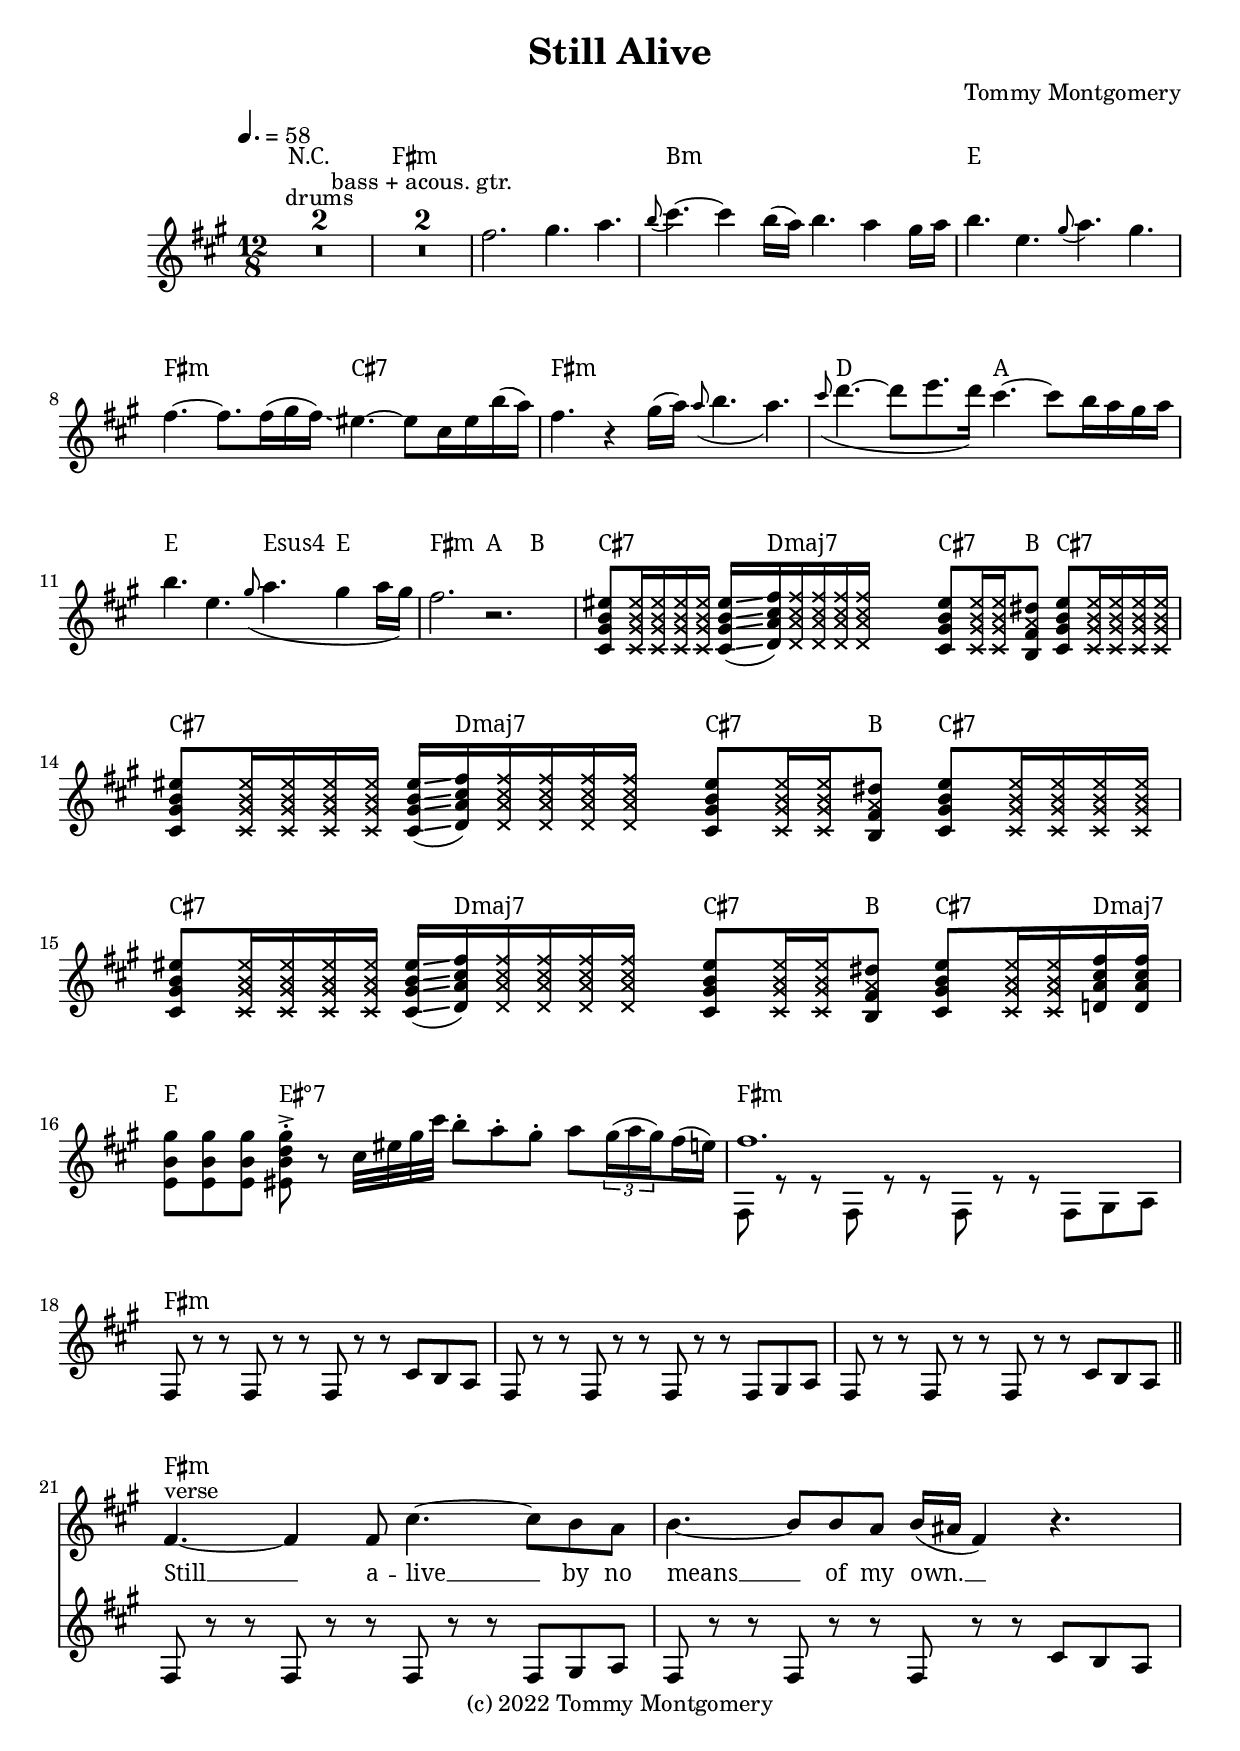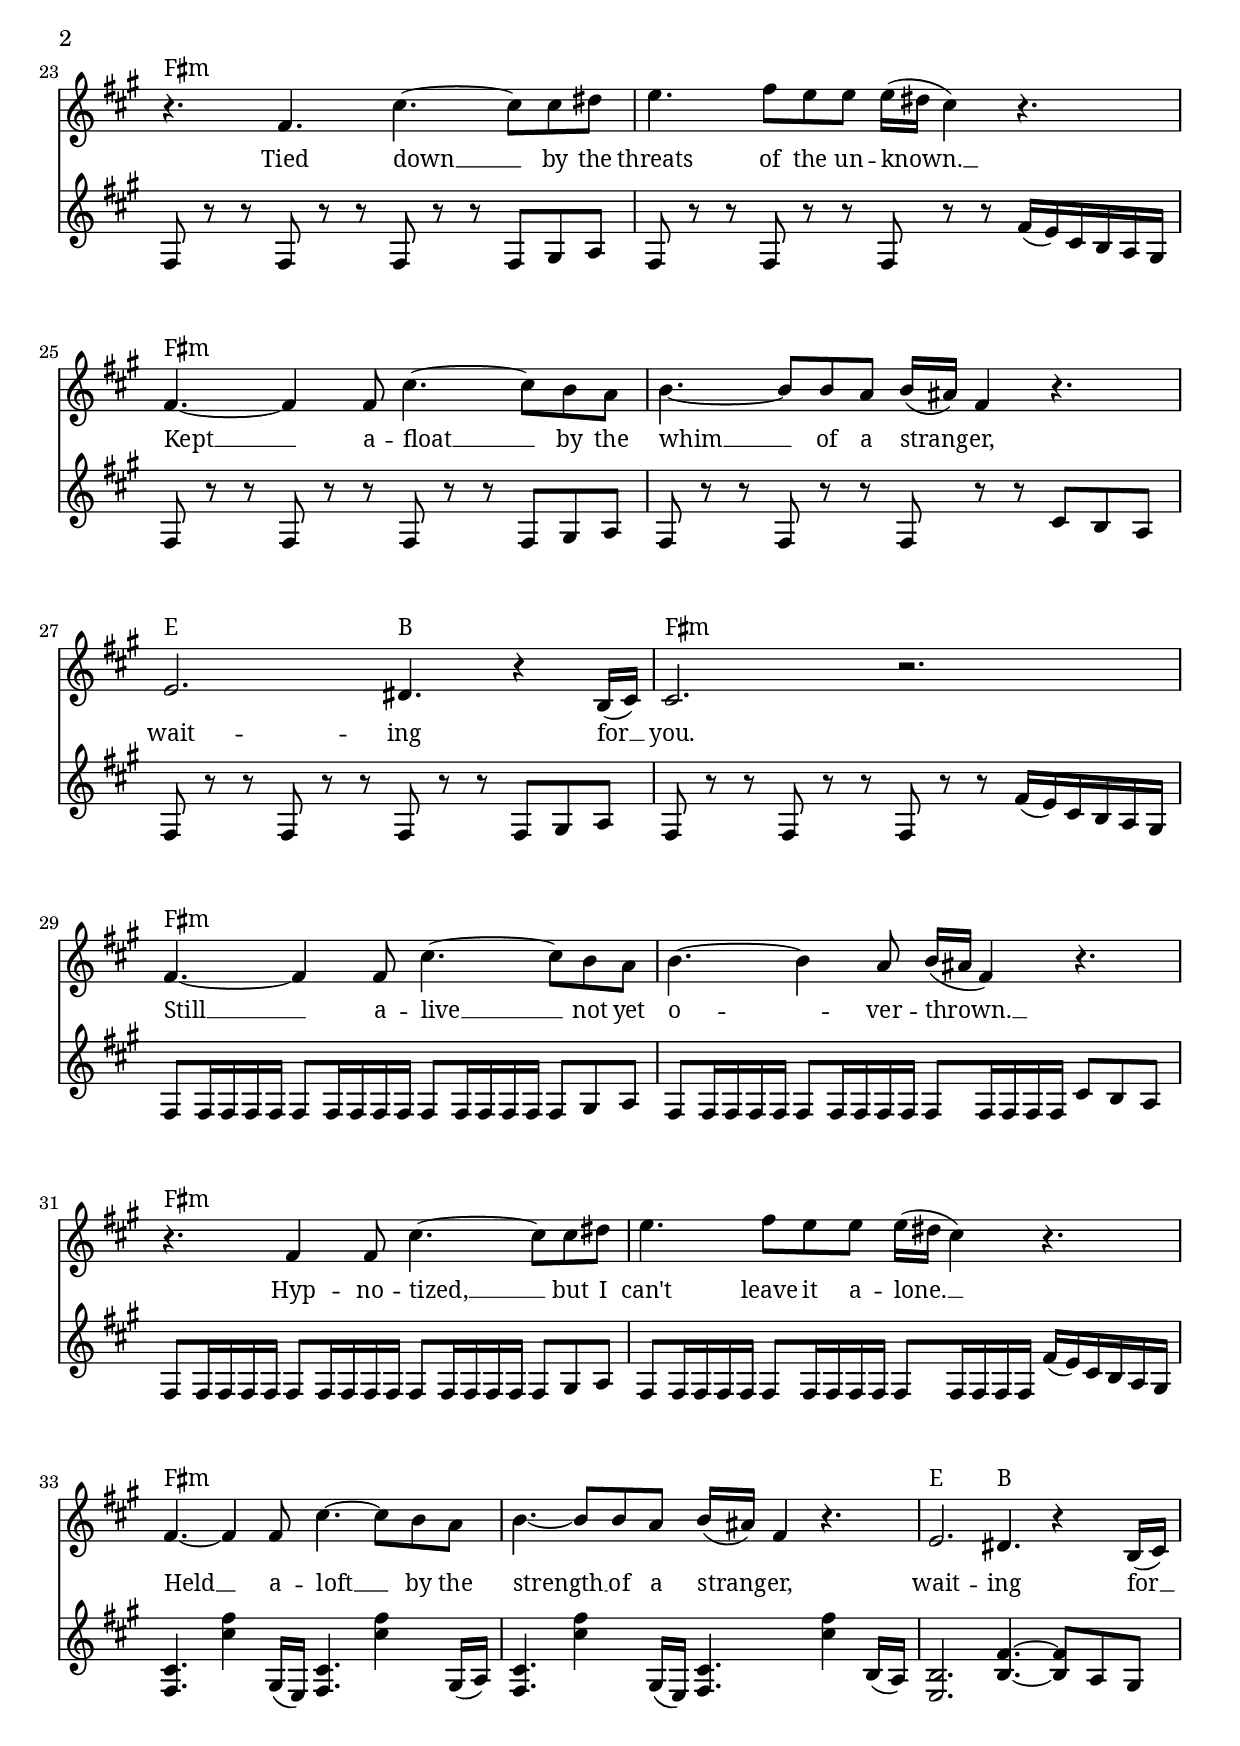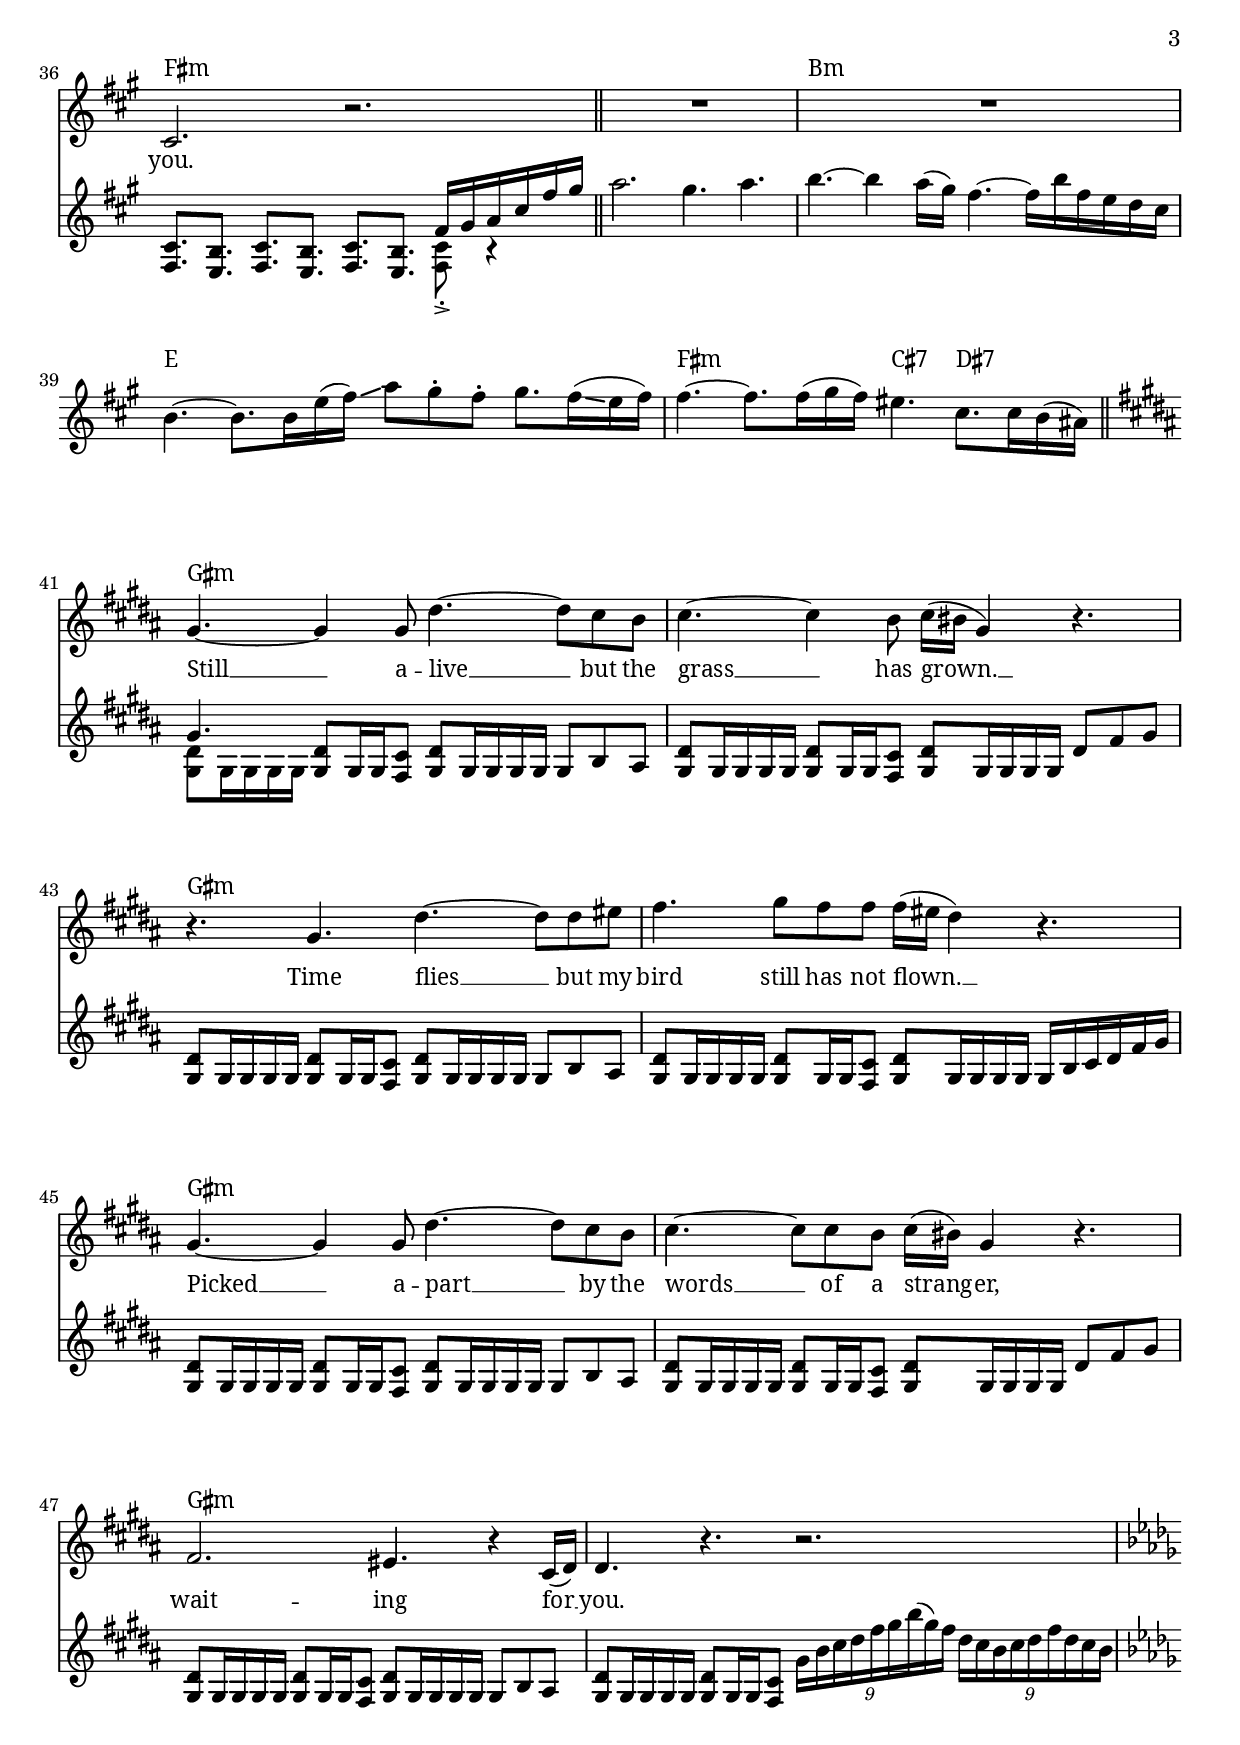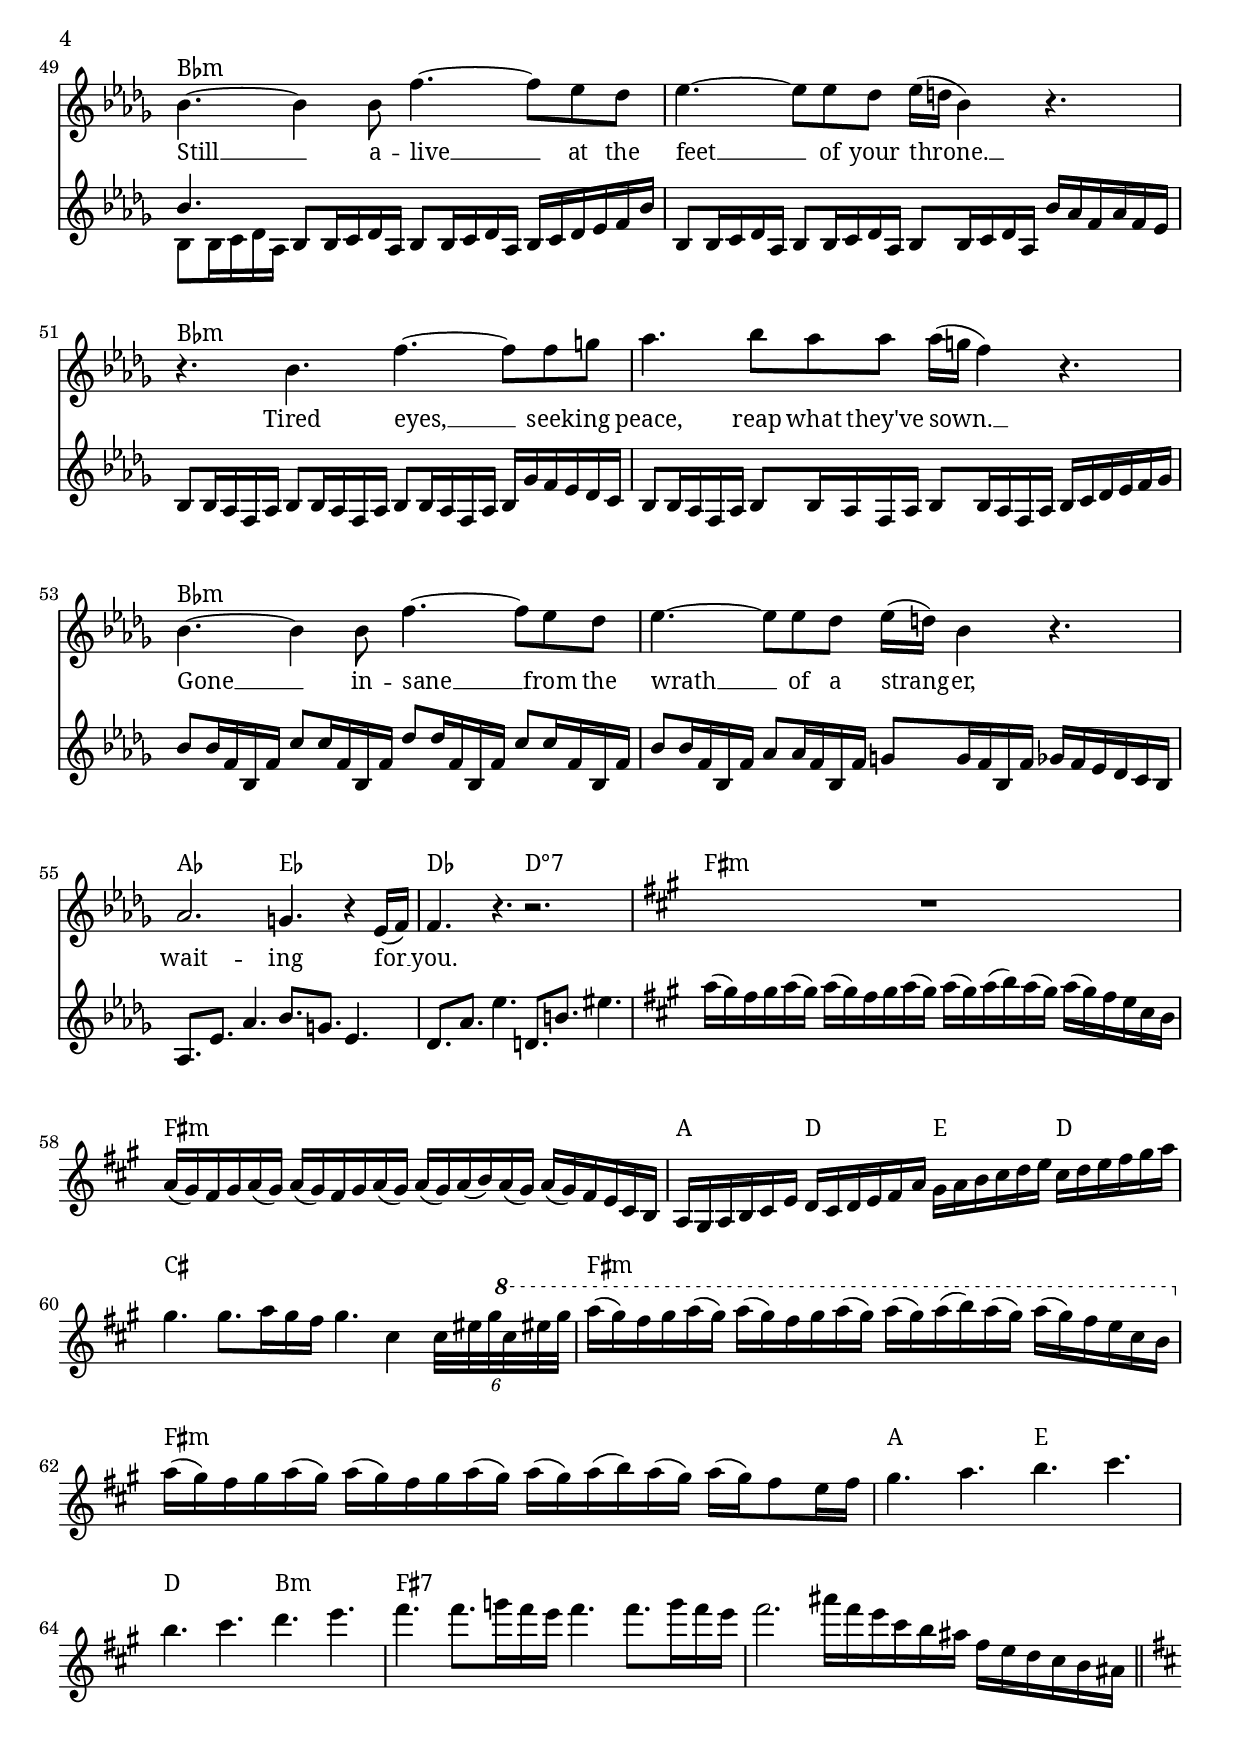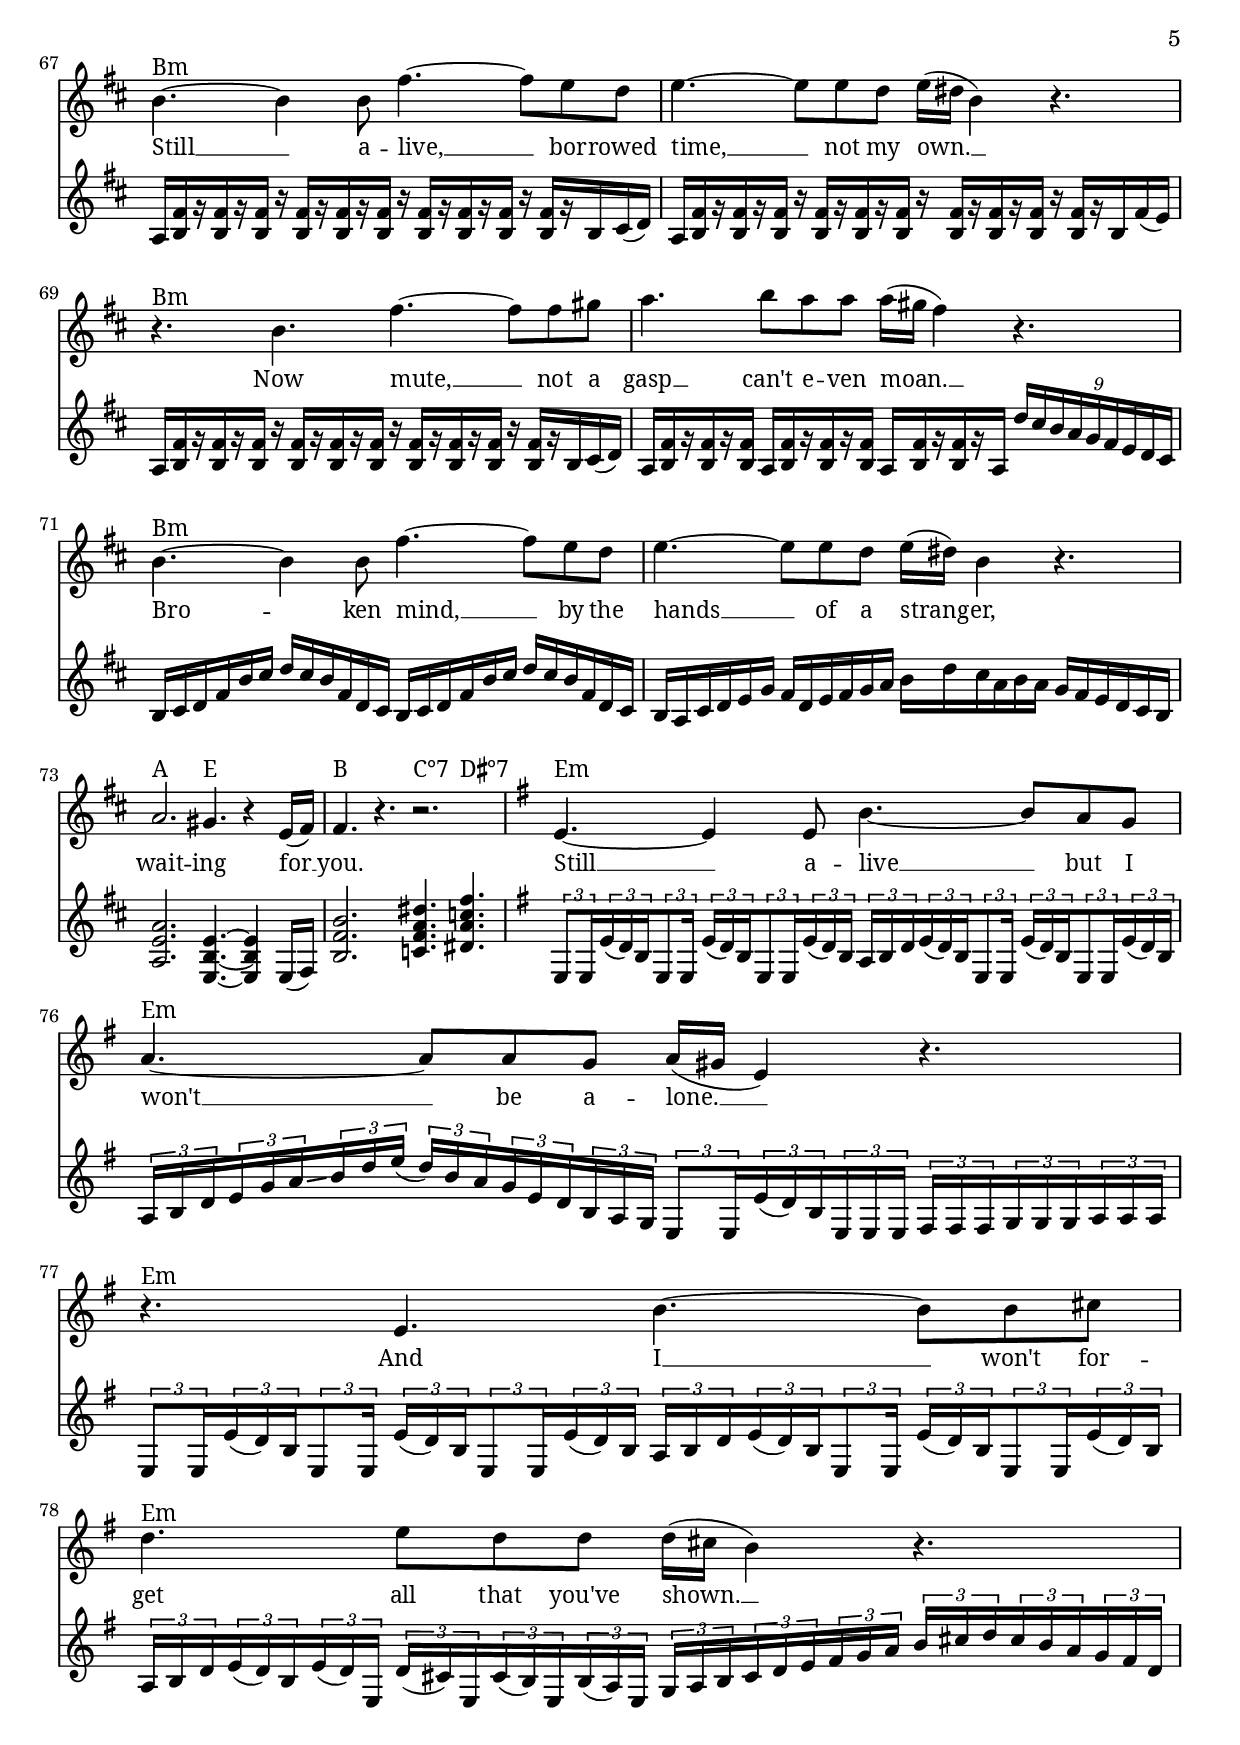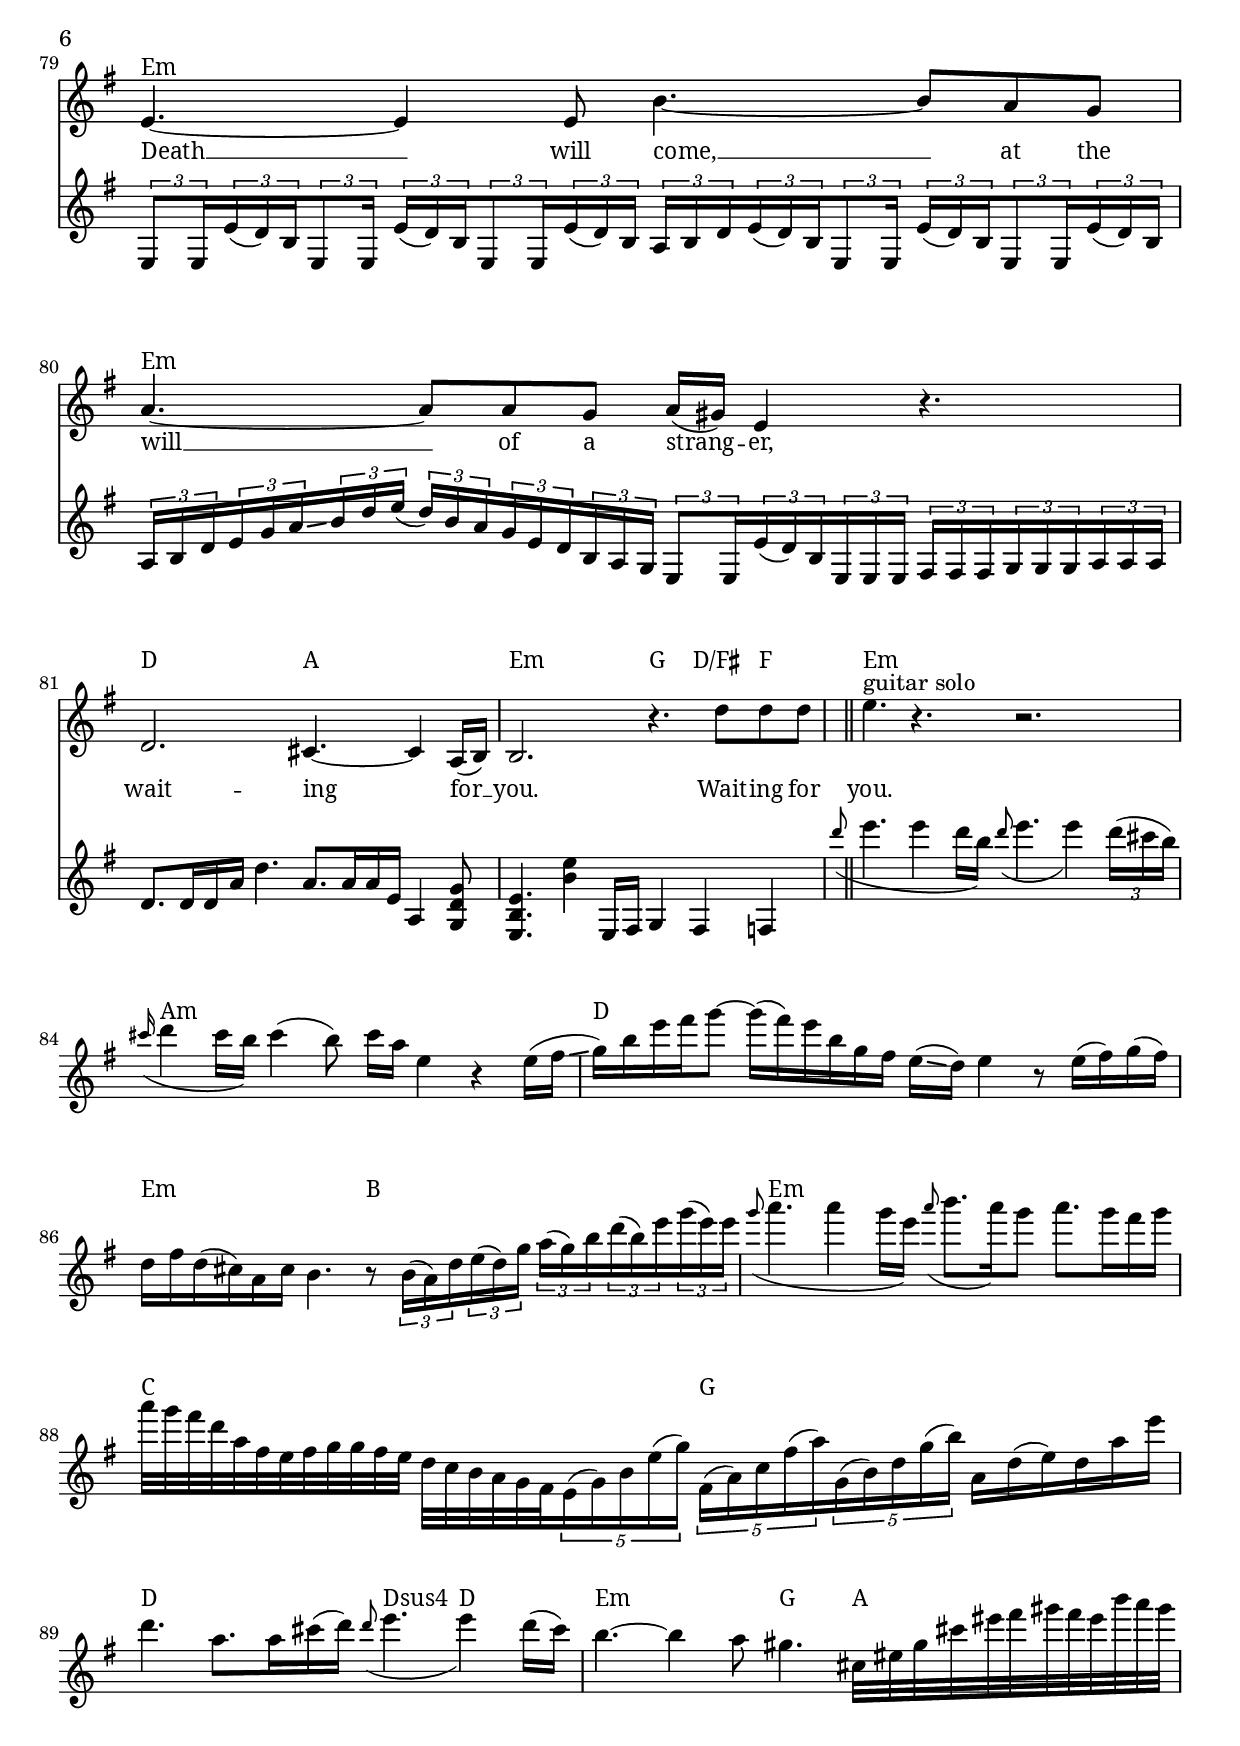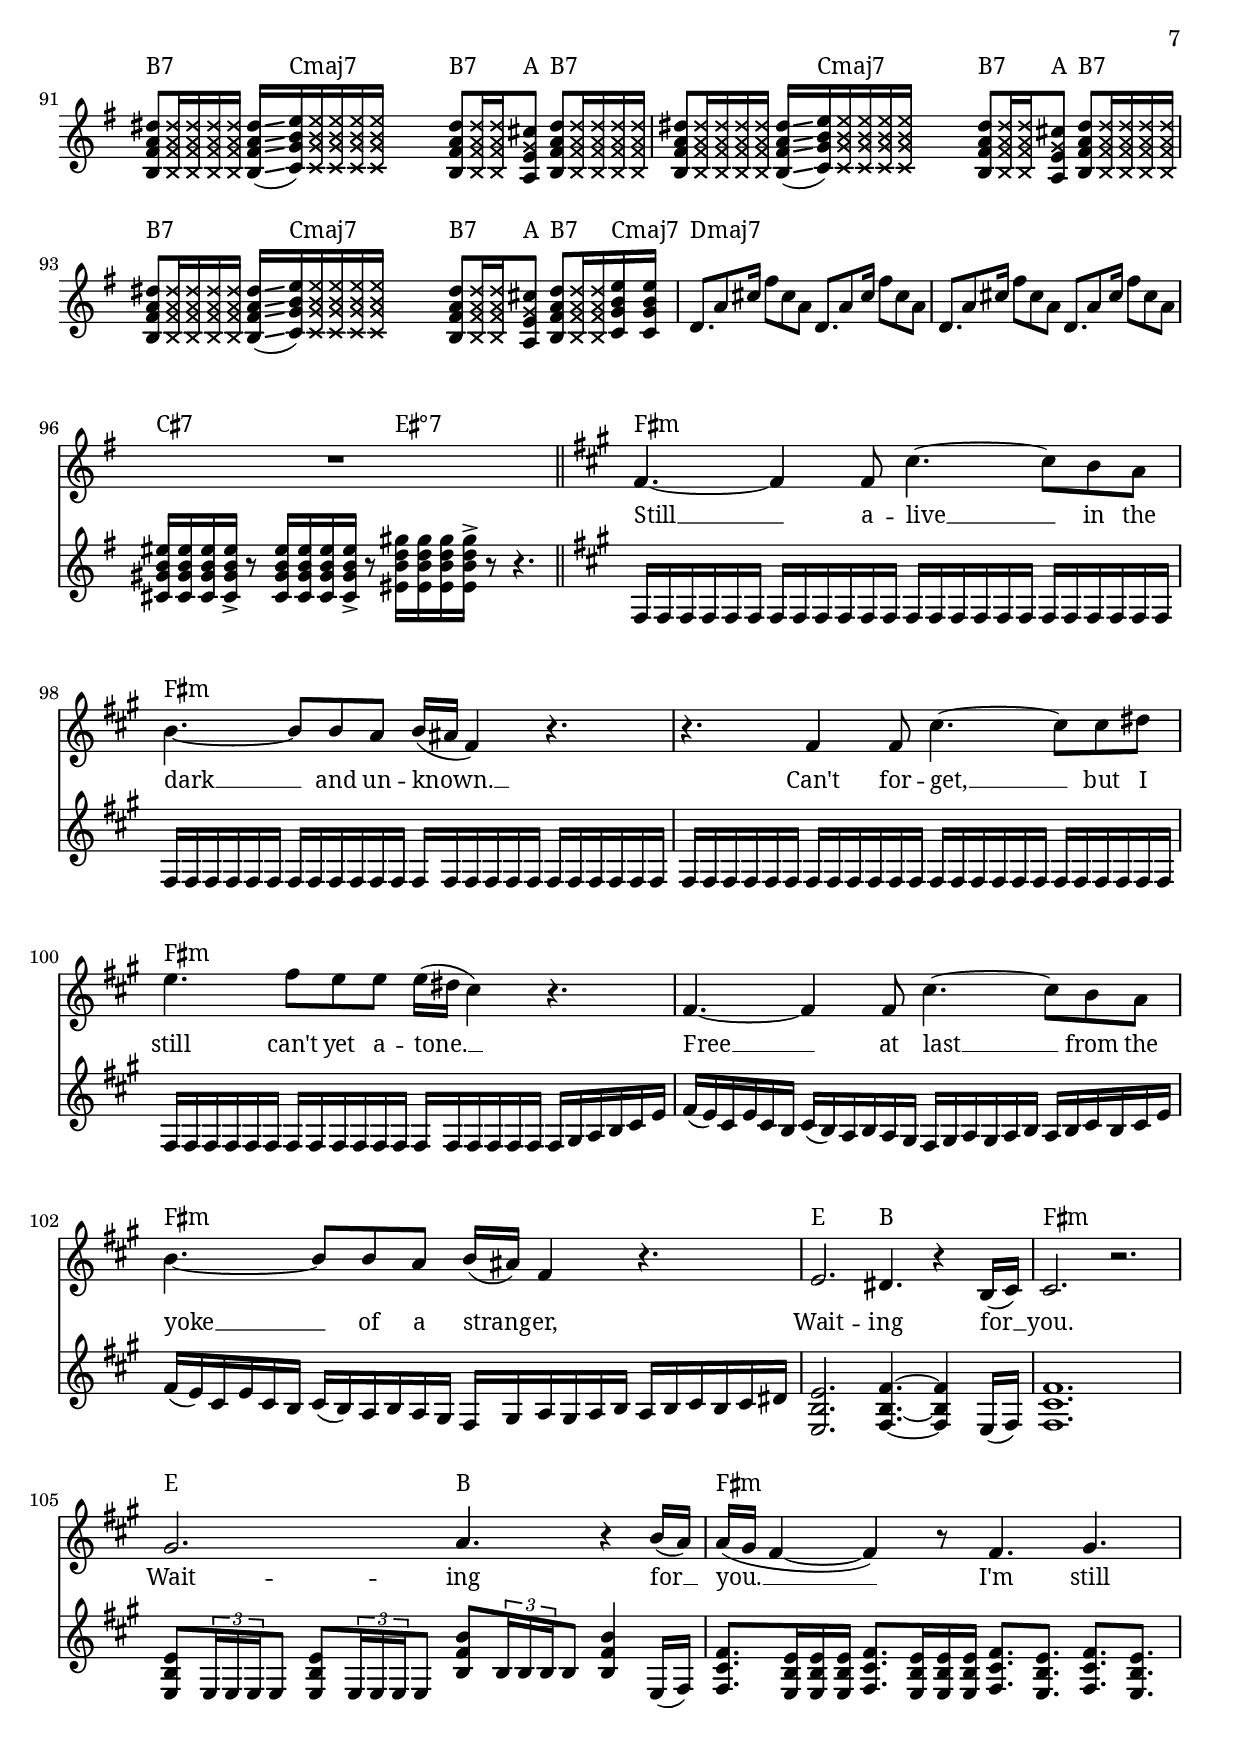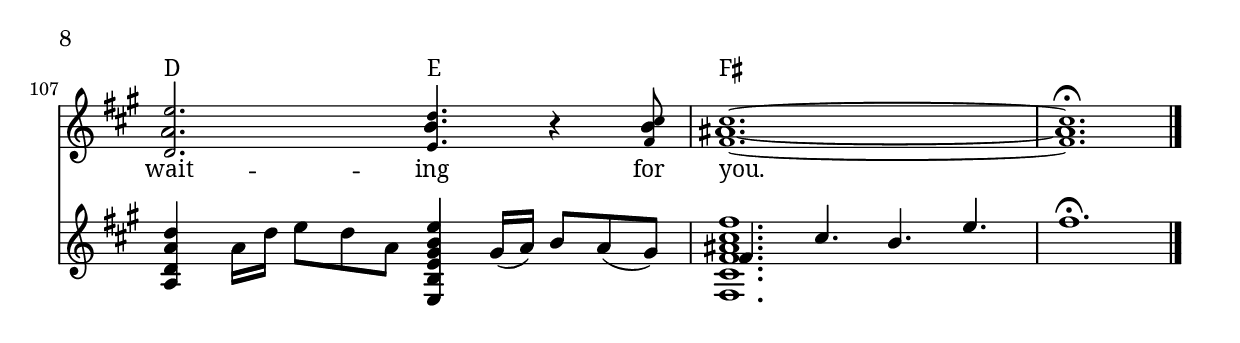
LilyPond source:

\version "2.22.1"
\language "english"

\header {
  title = "Still Alive"
  composer = "Tommy Montgomery"
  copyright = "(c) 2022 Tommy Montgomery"
}

global = {
  \key fs \minor
  \set Staff.printKeyCancellation = ##f
  \numericTimeSignature
  \compressEmptyMeasures
  \omit Voice.StringNumber
  % \override TupletBracket #'bracket-visibility = #'if-no-beam
  \override MultiMeasureRest.expand-limit = #3
  \override Score.ChordName.font-name = #"Noto Serif"
  \override Score.ChordName.font-size = #0
  \override Score.LyricText.font-name = #"Noto Serif"
  \override Score.LyricText.font-size = #0
}


guitar = \relative c'' {
  \tempo 4. = 58
  %{ \partial 2 \grace { e8\glissando( } fs16 e) cs b\glissando( a) e\glissando( fs) e, ~ | \bar "||"

  e8 <fs cs' fs> \xNotesOn <e a d>16 q q \xNotesOff e ~ e8 <fs cs' fs> \xNotesOn <e a d>16 q q \xNotesOff e ~ |
  e8 <fs cs' fs> \xNotesOn <e a d>16 q q \xNotesOff e ~ e fs cs' e fs c a' e, ~ |
  e8 <fs cs' fs> \xNotesOn <e a d>16 q q \xNotesOff e ~ e8 <fs cs' fs> \xNotesOn <e a d>16 q q \xNotesOff e ~ |
  e8 <fs cs' fs> \xNotesOn <e a d>16 q q \xNotesOff e ~ e fs cs' fs, c' b a e ~ |

  e8 <fs cs' fs> \xNotesOn <e a d>16 q q \xNotesOff e ~ e8 <fs cs' fs> \xNotesOn <e a d>16 q q \xNotesOff e ~ |
  e8 <fs cs' fs> \xNotesOn <e a d>16 q q \xNotesOff e ~ e fs cs' e fs g,8.-> ~ |
  g8 <fs cs' fs> \xNotesOn <e a d>16 q q \xNotesOff e ~ e8 <fs cs' fs> \xNotesOn <e a d>16 q q \xNotesOff e ~ |
  e8 <fs cs' fs> \xNotesOn <e a d>16 q q \xNotesOff e ~ e g as cs e cs as g |

  \repeat unfold 3 { e fs cs' fs, c' b fs as e fs a fs gs g fs f | }
  e fs cs' fs, e'( fs) fs, fs'' ~ fs( e) cs b\glissando( a) e\glissando( fs) e, ~ |
  \repeat unfold 2 { e fs! cs'! fs, c' b fs as e fs a fs gs! g fs f | }
   e fs! cs'! fs, c' b fs as e fs a fs gs! g fs e\laissezVibrer |
   <<
     { r8 r16 fs32 fs fs16 gs a cs fs cs gs' cs, a' fs cs' a | } \\
     { e,8 <fs cs' fs> r4 r2 | }
   >>

   \b ar "||"
  %}

   \time 12/8
%  \tempo  \markup {
%      \concat {
%        \smaller \general-align #Y #DOWN \note {8} #1
%        " = "
%        \smaller \general-align #Y #DOWN \note {8} #1
%      }
%    }

   % \grace s16 \set Score.tempoHideNote = ##t \tempo 4. = 53

   R1.*2^"drums" |

   R1.*2^"bass + acous. gtr." |


   fs2. gs4. a | \grace b8( cs4.) ~ cs4 b16( a) b4.a4 gs16 a |
   b4. e, \grace gs8( a4.) gs | fs4. ~ fs8. fs16( gs fs\glissando) es4. ~ es8 cs16 es b'( a) |

   fs4. r4 gs16( a) \grace a8( b4. a) | \grace cs8( d4. ~ d8 e8. d16) cs4. ~ cs8 b16 a gs a  |
   b4. e, \grace gs8( a4. gs4 a16 gs) | fs2. r2. |

  \repeat unfold 2 {
     <cs, gs' b es>8 \xNotesOn q16 q q q \xNotesOff q\glissando( <d a' cs fs>) \xNotesOn q16 q q q \xNotesOff
     <cs gs' b es>8 \xNotesOn q16 q \xNotesOff <b fs' \xNote a ds>8 <cs gs' b es> \xNotesOn q16 q q q \xNotesOff |
  }
  <cs gs' b es>8 \xNotesOn q16 q q q \xNotesOff q\glissando( <d a' cs fs>) \xNotesOn q16 q q q \xNotesOff
     <cs gs' b es>8 \xNotesOn q16 q \xNotesOff <b fs' \xNote a ds>8 <cs gs' b es>8 \xNotesOn q16 q \xNotesOff <d! a' cs fs> q |
  <e b' gs'>8 q q <es b' d gs>8->-. r8 cs'32 es gs cs b8-. a-. gs-.
    a[ \tuplet 3/2 { gs16( a \set stemRightBeamCount = #1 gs) } \set stemLeftBeamCount = #1 fs16( e)] |



  % <<
%     { fs2. } \\
%     { fs,,8 fs16 fs fs e fs8 fs16 fs fs e }
%   >>
%   fs8 fs16 fs fs e fs a b cs e fs |
%   \repeat unfold 3 { fs,8 fs16 fs fs e } fs' e cs b a gs |
%   \repeat unfold 3 { fs8 fs16 fs fs e } fs a b cs e fs |
%   <a, e' a>2.
%   <<
%     { fs'16 b cs e fs b cs e fs b a gs } \\
%     { <b,,, fs' b>4. e'16( ds) cs( b) a gs | }
%   >>
%
%   fs''2. \ottava #1  gs4. a | \grace cs8( d4.) ~ d8. cs16 d b cs4 \tuplet 3/2 { cs16( d cs) } b8 e,16 fs gs a |
%   b4. e, \grace gs8( a4. gs8.)( a32 gs fs16) e | fs4. r4. r es,16 gs a\glissando( b) cs( e!) |
%
%   fs4. ~ fs8. cs16 fs gs a8. cs,16 fs a gs8. fs16 gs a | \grace cs8( d4.) ~ d8 \grace d8( e8. d16) cs4. b8. a16 gs a |
%   b4. gs4. e8. e,32 gs b e gs a b a gs cs b a b a gs fs e gs | fs4. r8. cs16 fs gs a8. e16 gs a b8. a16 gs fs |
%
%   es4. \ottava #0 r4. r2. |
%
%
%   <cs,, gs' b es>8 \xNotesOn q16 q q q \xNotesOff q\glissando( <d a' cs fs>) \xNotesOn q16 q q q \xNotesOff
%   <cs gs' b es>8 \xNotesOn q16 q \xNotesOff <b fs' \xNote a ds>8 <cs gs' b es> \xNotesOn q16 q q q \xNotesOff |
%
%   <cs gs' b es>8 \xNotesOn q16 q q q \xNotesOff q\glissando( <d a' cs fs>) \xNotesOn q16 q q q \xNotesOff
%   q\glissando( <e! b' \xNote e gs>) \xNotesOn q q q q \xNotesOff q8 \xNotesOn q16 q q q \xNotesOff |
%
%   <es b' d gs>8 q q q q q <cs gs' cs>-.-> r r r4. |


  <<
    { fs1. | } \\
    { fs,,8 r r fs r r fs r r fs gs a | }
  >>

  fs r r fs r r fs r r cs' b a |
  fs r r fs r r fs r r fs gs a |
  fs r r fs r r fs r r cs' b a |

  \repeat unfold 2 {
    fs8 r r fs r r fs r r fs gs a |
    fs r r fs r r fs r r cs' b a |
    fs r r fs r r fs r r fs gs a |
    fs r r fs r r fs r r fs'16( e) cs b a gs |
  }

 %  \repeat unfold 3 {
%     fs8 r r fs r r fs r r fs gs a |
%     fs r r fs r r fs r r cs' b a |
%     fs r r fs r r fs r r fs gs a |
%     fs r r fs r r fs r r fs'16( e) cs b a gs |
%   }

  \repeat unfold 3 { fs8 fs16 fs fs fs } fs8 gs a |
  \repeat unfold 3 { fs8 fs16 fs fs fs } cs'8 b a |
  \repeat unfold 3 { fs8 fs16 fs fs fs } fs8 gs a |
  \repeat unfold 3 { fs8 fs16 fs fs fs } fs'16( e) cs b a gs |

  <fs cs'>4. <cs'' fs>4 gs,16( e) <fs cs'>4. <cs'' fs>4 gs,16( a) |
  <fs cs'>4. <cs'' fs>4 gs,16( e) <fs cs'>4. <cs'' fs>4 b,16( a) |
  <e b'>2. <b' fs'>4. ~ q8 a gs |
  \repeat unfold 3 { <fs cs'>8. <e b'> }
  <<
    { fs'16 gs a cs fs gs } \\
    { <fs,, cs'>8-.-> r4 }
  >> |  \bar "||"

  a''2. gs4. a | b4. ~ b4 a16( gs) fs4. ~ fs16 b fs e d cs |
  b4. ~ b8. b16 e( fs)\glissando a8 gs-. fs-. gs8. fs16\glissando( e fs) |
  fs4. ~ fs8. fs16( gs fs) es4. cs8. cs16 b( as) |

   \bar "||"

   \key gs \minor

  <<
    { gs4. } \\
    { <gs, ds'>8 gs16 gs gs gs }
  >>
  <gs ds'>8 gs16 gs <fs cs'>8 <gs ds'>8 gs16 gs gs gs gs8 b as |
  <gs ds'>8 gs16 gs gs gs <gs ds'>8 gs16 gs <fs cs'>8 <gs ds'>8 gs16 gs gs gs ds'8 fs gs |
  <gs, ds'>8 gs16 gs gs gs <gs ds'>8 gs16 gs <fs cs'>8 <gs ds'>8 gs16 gs gs gs gs8 b as |
  <gs ds'>8 gs16 gs gs gs <gs ds'>8 gs16 gs <fs cs'>8 <gs ds'>8 gs16 gs gs gs gs16 b cs ds fs gs |

  <gs, ds'>8 gs16 gs gs gs <gs ds'>8 gs16 gs <fs cs'>8 <gs ds'>8 gs16 gs gs gs gs8 b as |
  <gs ds'>8 gs16 gs gs gs <gs ds'>8 gs16 gs <fs cs'>8 <gs ds'>8 gs16 gs gs gs ds'8 fs gs |
  <gs, ds'>8 gs16 gs gs gs <gs ds'>8 gs16 gs <fs cs'>8 <gs ds'>8 gs16 gs gs gs gs8 b as |

  <gs ds'>8 gs16 gs gs gs <gs ds'>8 gs16 gs <fs cs'>8
    \tuplet 9/6 4. {
      gs'16 b cs ds fs gs b( gs) fs
      ds cs b cs ds fs ds cs b
    }
  |

  \key bf \minor

  <<
    { bf4. } \\
    { bf,8 bf16 c df af }
  >>
  bf8 bf16 c df af bf8 bf16 c df af bf c df ef f bf |
  \repeat unfold 3 { bf,8 bf16 c df af } bf' af f af f ef |
  \repeat unfold 3 { bf8 bf16 af f af } bf gf' f ef df c |
  \repeat unfold 3 { bf8 bf16 af f af } bf c df ef f gf |

  bf8 bf16 f bf, f' c'8 c16 f, bf, f' df'8 df16 f, bf, f' c'8 c16 f, bf, f' |
  bf8 bf16 f bf, f' af8 af16 f bf, f' g8 g16 f bf, f' gf f ef df c bf |

  af8. ef' af4. bf8. g ef4. | df8. af' ef'4. d,8. b' es4. |


  \key fs \minor

  a16( gs) fs gs a( gs) a16( gs) fs gs a( gs) a( gs) a( b) a( gs) a16( gs) fs e cs b |
  a16( gs) fs gs a( gs) a16( gs) fs gs a( gs) a( gs) a( b) a( gs) a16( gs) fs e cs b |
  a gs a b cs e d cs d e fs a gs a b cs d e cs d e fs gs a |
  gs4. gs8. a16 gs fs gs4. cs,4 \tuplet 6/4 { cs32 es gs \ottava #1 cs es gs } |

  a16( gs) fs gs a( gs) a16( gs) fs gs a( gs) a( gs) a( b) a( gs) a16( gs) fs e cs b | \ottava #0
  a16( gs) fs gs a( gs) a16( gs) fs gs a( gs) a( gs) a( b) a( gs) a16( gs) fs8 e16 fs |
  gs4. a b cs |
  b cs d e |

  fs4. fs8. g16 fs e fs4. fs8. g16 fs e |
  fs2. as16 fs e cs b as fs e d cs b as |





  %{
  \time 9/8
  a,16 gs a fs b gs a fs a gs a fs b gs a fs gs a |
  gs fs gs e a fs gs e gs fs gs e a fs gs e fs gs |
  fs e d e d cs   d e fs gs a gs  fs e d e d cs   |
  d e fs gs a b   gs a b cs d e   b cs d es fs gs  |

  a gs a fs b gs a fs a gs a fs b gs a fs gs a |
  gs fs gs e a fs gs e gs fs gs e a fs gs e fs gs |
  \grace gs8( a4. gs) fs |
  \grace d8( e4. d) cs |

  \time 12/8
  %}
  \key b \minor
  %{
  \tempo \markup {
    \concat {
      \smaller \general-align #Y #DOWN \note {4.} #1
      " = "
      \smaller \general-align #Y #DOWN \note {2.} #1
    }
  }


  \grace s16 \set Score.tempoHideNote = ##t \tempo 4. = 106

   \repeat unfold 4 { b,8 b16 b b8 b b b } |


   b8 b16 b b8 fs'8 e d b b16 b b8 cs d a |
   b8 b16 b b8 fs'8 e d b g fs e g a |
   b8 b16 b b8 fs'8 e d b b16 b b8 cs d a |
   b8 b16 b b8 fs'8 e d b g fs e fs g |

   a8 a16 a a8 fs' g d a a16 a a8 e' fs g |
   a,8 a16 a a8 fs' g d e fs g a g fs |
   a,8 a16 a a8 fs' g d a a16 a a8 e' fs g |
   a,8 a16 a a8 fs' g d e fs g a16 g fs e d cs |
  %}

  \bar "||"

  a,16[ <b fs'>16 r <b fs'> r <b fs'>] r <b fs'>[ r <b fs'> r <b fs'>] r <b fs'>[ r <b fs'> r <b fs'>] r <b fs'>[ r b cs( d)] |
  a[ <b fs'>16 r <b fs'> r <b fs'>] r <b fs'>[ r <b fs'> r <b fs'>] r <b fs'>[ r <b fs'> r <b fs'>] r <b fs'>[ r b fs'( e)] |
  a,[ <b fs'>16 r <b fs'> r <b fs'>] r <b fs'>[ r <b fs'> r <b fs'>] r <b fs'>[ r <b fs'> r <b fs'>] r <b fs'>[ r b cs( d)] |
  a[ <b fs'>16 r <b fs'> r <b fs'>] a[ <b fs'> r <b fs'> r <b fs'>] a[ <b fs'> r <b fs'> r a] \tuplet 9/6 { d' cs b a g fs e d cs } |

  \repeat unfold 2 { b cs d fs b cs d cs b fs d cs } |
  b a cs d e g fs d e fs g a b d cs a b a g fs e d cs b |
  <a e' a>2. <e b' e>4. ~ q4 e16( fs) |
  <b fs' b>2. <c fs a ds>4. <ds a' c fs> |

  \key e \minor
  \tuplet 3/2 8 {
    e,8 e16 e'( d) b
    e,8 e16 e'16( d) b
    e,8 e16 e'16( d) b
    a b d e( d) b

    e,8 e16 e'( d) b
    e,8 e16 e'16( d) b
    a b d e g a\glissando
    b d e( d) b a
    g e d b a g

    e8 e16 e'( d) b
    e,16 e e fs fs fs
    g g g a a a
  }

  \tuplet 3/2 8 {
    e8 e16 e'( d) b
    e,8 e16 e'16( d) b
    e,8 e16 e'16( d) b
    a b d e( d) b

    e,8 e16 e'( d) b
    e,8 e16 e'16( d) b
    a b d e( d) b
    e( d) e, d'( cs) e,
    cs'( b) e, b'( a) e

    g a b cs d e
    fs g a b cs d
    cs b a g fs d
  }

  \tuplet 3/2 8 {
    e,8 e16 e'( d) b
    e,8 e16 e'16( d) b
    e,8 e16 e'16( d) b
    a b d e( d) b

    e,8 e16 e'( d) b
    e,8 e16 e'16( d) b
    a b d e g a\glissando
    b d e( d) b a
    g e d b a g

    e8 e16 e'( d) b
    e,16 e e fs fs fs
    g g g a a a
  } |

  d8. d16 d a' d4. a8. a16 a e a,4 <g d' g>8 |
  <e b' e>4. <b'' e>4 e,,16 fs g4 fs f |



  \grace d'''8( e4. e4 d16 b) \grace d8( e4. e4) \tuplet 3/2 { d16( cs b) } |
  \grace cs( d4 cs16 b) cs4( b8) cs16 a e4 r4 e16( fs\glissando |
  g) b e fs g8 ~ g16( fs) e b g fs e\glissando( d) e4 r8 e16( fs) g( fs) |
  d fs d( cs) a cs b4. r8 \tuplet 3/2 8 {
    b16( a) d e( d) g
    a( g) b d( b) e
    g( e) e
  }

  \grace g8( a4. a4 g16 e) \grace a8( b8. a16) g8 a8. g16 fs g |
  a32 g fs d a fs e fs g g fs e d c b a g fs
  \tuplet 5/3 8. {
    e16( g) b e( g)
    fs,( a) c fs( a)
    g,( b) d g( b)
  }
  a, d( e) d a' e' |
  d4. a8. a16 cs( d) \grace d8( e4. e4) d16( cs) |
  b4. ~ b4 a8 gs4. cs,32 es gs cs es fs gs fs es b' a gs |

  \repeat unfold 2 {
     <b,,, fs' a ds>8 \xNotesOn q16 q q q \xNotesOff q\glissando( <c g' b e>) \xNotesOn q16 q q q \xNotesOff
       <b fs' a ds>8 \xNotesOn q16 q \xNotesOff <a e' \xNote g cs>8 <b fs' a ds> \xNotesOn q16 q q q \xNotesOff |
  }
  <b fs' a ds>8 \xNotesOn q16 q q q \xNotesOff q\glissando( <c g' b e>) \xNotesOn q16 q q q \xNotesOff
     <b fs' a ds>8 \xNotesOn q16 q \xNotesOff <a e' \xNote g cs>8 <b fs' a ds>8 \xNotesOn q16 q \xNotesOff <c g' b e> q |

  \repeat unfold 2 { d8. a'8 cs16 fs8 cs a d,8. a'8 cs16 fs8 cs a | }
  <cs, gs' b es>16 q q q-> r8 <cs gs' b es>16 q q q-> r8 <es b' d gs>16 q q q-> r8 r4. |

  \key fs \minor

  \repeat unfold 24 fs,16

  \repeat unfold 24 fs16 |
  \repeat unfold 24 fs16 |
  \repeat unfold 18 fs16 fs gs a b cs e |
  fs( e) cs e cs b cs( b) a b a gs fs gs a gs a b a b cs b cs e |
  fs( e) cs e cs b cs( b) a b a gs fs gs a gs a b a b cs b cs ds |

  <e, b' e>2. <fs b fs'>4. ~ q4 e16( fs) |
  <fs cs' fs>1. |
  <e b' e>8 \tuplet 3/2 { e16 e e } e8 <e b' e>8 \tuplet 3/2 { e16 e e } e8 <b' fs' b>8 \tuplet 3/2 { b16 b b } b8 <b fs' b>4 e,16( fs)  |
  <fs cs' fs>8. <e b' e>16 q q <fs cs' fs>8. <e b' e>16 q q <fs cs' fs>8. <e b' e> <fs cs' fs>8. <e b' e> |

  <a d a' d>4 a'16 d e8 d a <e, b' e gs b e>4 gs'16( a) b8 a( gs) |

  <<
    { fs4. cs' b e | fs1.\fermata } \\
    { <fs,, cs' fs as cs fs>1. | s1. }
  >>
}

vocalMelody = \relative c' {


   R1.*4 |
   R1.*8 |
   R1.*8 |


   \bar "||"
   fs4.^"verse" ~ fs4 fs8 cs'4. ~ cs8 b a | b4. ~ b8 b a b16( as fs4) r4. |
   r4. fs cs' ~ cs8 cs ds | e4. fs8 e e e16( ds cs4) r4. |
   fs,4. ~ fs4 fs8 cs'4. ~ cs8 b a | b4. ~ b8 b a b16( as) fs4 r4. |
   e2. ds4. r4 b16( cs) | cs2. r2. |

   fs4. ~ fs4 fs8 cs'4. ~ cs8 b a | b4. ~ b4 a8 b16( as fs4) r4. |
   r4. fs4 fs8 cs'4. ~ cs8 cs ds | e4. fs8 e e e16( ds cs4) r4. |
   fs,4. ~ fs4 fs8 cs'4. ~ cs8 b a | b4. ~ b8 b a b16( as) fs4 r4. |
   e2. ds4. r4 b16( cs) | cs2. r2. |

   R1.*4 |

   \key gs \minor

   gs'4. ~ gs4 gs8 ds'4. ~ ds8 cs b | cs4. ~ cs4 b8 cs16( bs gs4) r4. |
   r4. gs4. ds'4. ~ ds8 ds es | fs4. gs8 fs fs fs16( es ds4) r4. |
   gs,4. ~ gs4 gs8 ds'4. ~ ds8 cs b | cs4. ~ cs8 cs b cs16( bs) gs4 r4. |
   fs2. es4. r4 cs16( ds) | ds4. r r2. |

   \key bf \minor

   bf'4. ~ bf4 bf8 f'4. ~ f8 ef df | ef4. ~ ef8 ef df ef16( d bf4) r4. |
   r4. bf4. f'4. ~ f8 f g | af4. bf8 af af af16( g f4) r4. |
   bf,4. ~ bf4 bf8 f'4. ~ f8 ef df | ef4. ~ ef8 ef df ef16( d) bf4 r4. |
   af2. g4. r4 ef16( f) | f4. r4. r2. |

   \key fs \minor
   R1*12/8*10 |

   \key b\minor
   b4. ~ b4 b8 fs'4. ~ fs8 e d | e4. ~ e8 e d e16( ds b4) r4. |
   r4. b4. fs'4. ~ fs8 fs gs | a4. b8 a a a16( gs fs4) r4. |
   b,4. ~ b4 b8 fs'4. ~ fs8 e d | e4. ~ e8 e d e16( ds) b4 r4. |
   a2. gs4. r4 e16( fs) | fs4. r4. r2. |

   \key e \minor
   e4. ~ e4 e8 b'4. ~ b8 a g | a4. ~ a8 a g a16( gs e4) r4. |
   r4. e4. b' ~ b8 b cs | d4. e8 d d d16( cs b4) r4. |
   e,4. ~ e4 e8 b'4. ~ b8 a g | a4. ~ a8 a g a16( gs) e4 r4. |
   d2. cs4. ~ cs4 a16( b) | b2. r4. d'8 d d |

   % guitar solo
   \bar "||"
   e4.^"guitar solo" r4. r2. |

   R1.*7 |

   R1.*6 |

   \bar "||"

   \key fs \minor

   fs,4. ~ fs4 fs8 cs'4. ~ cs8 b a | b4. ~ b8 b a8 b16( as fs4) r4. |
   r4. fs4 fs8 cs'4. ~ cs8 cs ds | e4. fs8 e e e16( ds cs4) r4. |
   fs,4. ~ fs4 fs8 cs'4. ~ cs8 b a | b4. ~ b8 b a b16( as) fs4 r4. |
   e2. ds4. r4 b16( cs) | cs2. r2. |
   gs'2. a4. r4 b16( a) | a16( gs fs4 ~ fs4) r8 fs4. gs |

   <\tweak font-size -2 d a' \tweak font-size -2 e'>2.
   <\tweak font-size -2 e b' \tweak font-size -2 d>4. r4
   <\tweak font-size -2 fs b \tweak font-size -2 cs>8 |
   <\tweak font-size -2 fs as \tweak font-size -2 cs>1. ~ |
   q\fermata |

   \bar "|."
}

allTheLyrics = \lyricmode {
  Still __ a -- live __ by no means __ of my own. __
  Tied down __ by the threats of the un -- known. __
  Kept __ a -- float __ by the whim __ of a strang -- er,
  wait -- ing for __ you.

  Still __ a -- live __ not yet o -- ver -- thrown. __
  Hyp -- no -- tized, __ but I can't leave it a -- lone. __
  Held __ a -- loft __ by the strength __ of a strang -- er,
  wait -- ing for __ you.

  Still __ a -- live __ but the grass __ has grown. __
  Time flies __ but my bird still has not flown. __
  Picked __ a -- part __ by the words __ of a strang -- er,
  wait -- ing for __ you.

  Still __ a -- live __ at the feet __ of your throne. __
  Tired eyes, __ seek -- ing peace, reap what they've sown. __
  Gone __ in -- sane __ from the wrath __ of a strang -- er,
  wait -- ing for __ you.

  % --- %

  Still __ a -- live, __ bor -- rowed time, __ not my own. __
  Now mute, __ not a gasp __ can't e -- ven moan. __
  Bro -- ken mind, __ by the hands __ of a strang -- er,
  wait -- ing for __ you.

  Still __ a -- live __ but I won't __ be a -- lone. __
  And I __ won't for -- get all that you've shown. __
  Death __ will come, __ at the will __ of a strang -- er,
  wait -- ing for __ you.

  Wait -- ing for you.

  Still __ a -- live __ in the dark __ and un -- known. __
  Can't for -- get, __ but I still can't yet a -- tone. __
  Free __ at last __ from the yoke __ of a strang -- er,
  Wait -- ing for __ you.

  Wait -- ing for __ you. __
  I'm still wait -- ing for you.
}

guitarStaff = \new Staff \with { midiInstrument = "distorted guitar" midiMaximumVolume = #0.6 } {
  \global
  \guitar
}

vox = \new Staff \with { midiInstrument = "voice oohs" midiMinimumVolume = #0.7 } {
  <<
    \new Voice = "vocalMelody" { \clef treble \global \vocalMelody }
    \new Lyrics \lyricsto "vocalMelody" {
      \allTheLyrics
    }
  >>
}

chordExceptionMusic = {
  <c e g b d'>1-\markup { "maj9" }
  <c e g b fs'>1-\markup { "maj7" \sharp "11" }
  <c ef f g bf>1-\markup { "m7sus4" }
  <c ef gf bff>1-\markup { "°7" }
  <c ef gf bf>1-\markup { \super { "ø7" } }
  <c e g d'>1-\markup { "add9" }
  <c ef g d'>1-\markup { "m(add9)" }
  <c e fs as>1-\markup { \super { \sharp "11" \sharp "13" } }
  <c g>1-\markup { "5" }
  <c e g bf>1-\markup { "7" }
  <c e g b>1-\markup { "maj7" }
  <c ef g bf>1-\markup { "m7" }
  <c f g>1-\markup { "sus4" }
  <c d g>1-\markup { "sus2" }
  <c e g bf df'>1-\markup { "7" \super { \flat "9" } }
  <c e g f'>1-\markup { "add11" }
}

chordExceptions = #(append
  (sequential-music-to-chord-exceptions chordExceptionMusic #t)
  ignatzekExceptions
)

chordValues = \chordmode {
  \set chordNameExceptions = #chordExceptions
  \set majorSevenSymbol = \markup "maj7"

  R1.*2 | fs:m |


  fs1.:m | b:m | e | fs2.:m cs:7 |
  fs1.:m | d2. a | e2. e4.:sus4 e | fs2.:m a4. b |

  \repeat unfold 2 { cs4.:7 q16 d4:maj7 q16 cs4:7 b8 cs4.:7 | }
  cs4.:7 q16 d4:maj7 q16 cs4:7 b8 cs4:7 d8:maj7 | e4. es2.:dim7 q4. |

  fs1.:m | q | q | q |

  % verse 1
  fs1.:m | q | q | q | q | q | e2. b | fs1.:m |
  % verse 2
  fs1.:m | q | q | q | q | q | e2. b | fs1.:m |

  % interlude 1
  fs1.:m | b:m | e | fs2.:m cs4.:7 ds:7 |

  % verse 3
  gs1.:m | q | q | q | q | q | q | q |

  % verse 4
  bf1.:m | q | q | q | q | q | af2. ef | df2. d:dim7 |


  % interlude 2
  fs1.:m | q | a4. d e d | cs1. |
  fs1.:m | q | a2. e | d b:m |
  fs1.:7 | q |

  % verse 5
  b1.:m | q | q | q | q | q | a2. e | b2. c4.:dim7 ds:dim7 |

  e1.:m | q | q | q | q | q | d2. a | e:m g4 d:/fs f |

  % guitar solo
  e1.:m | a:m | d | e2.:m b |
  e1.:m | c2. g | d d4.:sus4 d | e2.:m g4. a |

  \repeat unfold 2 { b4.:7 q16 c4:maj7 q16 b4:7 a8 b4.:7 | }
  b4.:7 q16 c4:maj7 q16 b4:7 a8 b4:7 c8:maj7 |

  d1.:maj7 | q | cs2.:7 es:dim7 |

  % verse

  fs1.:m | q | q | q | q | q | e2. b | fs1.:m |
  e2. b | fs1.:m |
  d2. e | fs1. |
}

chordNames = \new ChordNames {
  \set chordChanges = ##t
  \set chordNameExceptions = #chordExceptions
  \chordValues
}

\score {
  <<
    \chordNames
    \vox
    \guitarStaff
  >>
  \layout {
    \context {
      \Staff \RemoveEmptyStaves
      \override Glissando.minimum-length = #4
      \override Glissando.springs-and-rods = #ly:spanner::set-spacing-rods
      \override Glissando.thickness = #2
      \override VerticalAxisGroup.remove-first = ##t
    }
  }
}

\score {
  \unfoldRepeats {
    <<
      % \vox
      \guitarStaff
    >>
  }
  \midi {}
}
